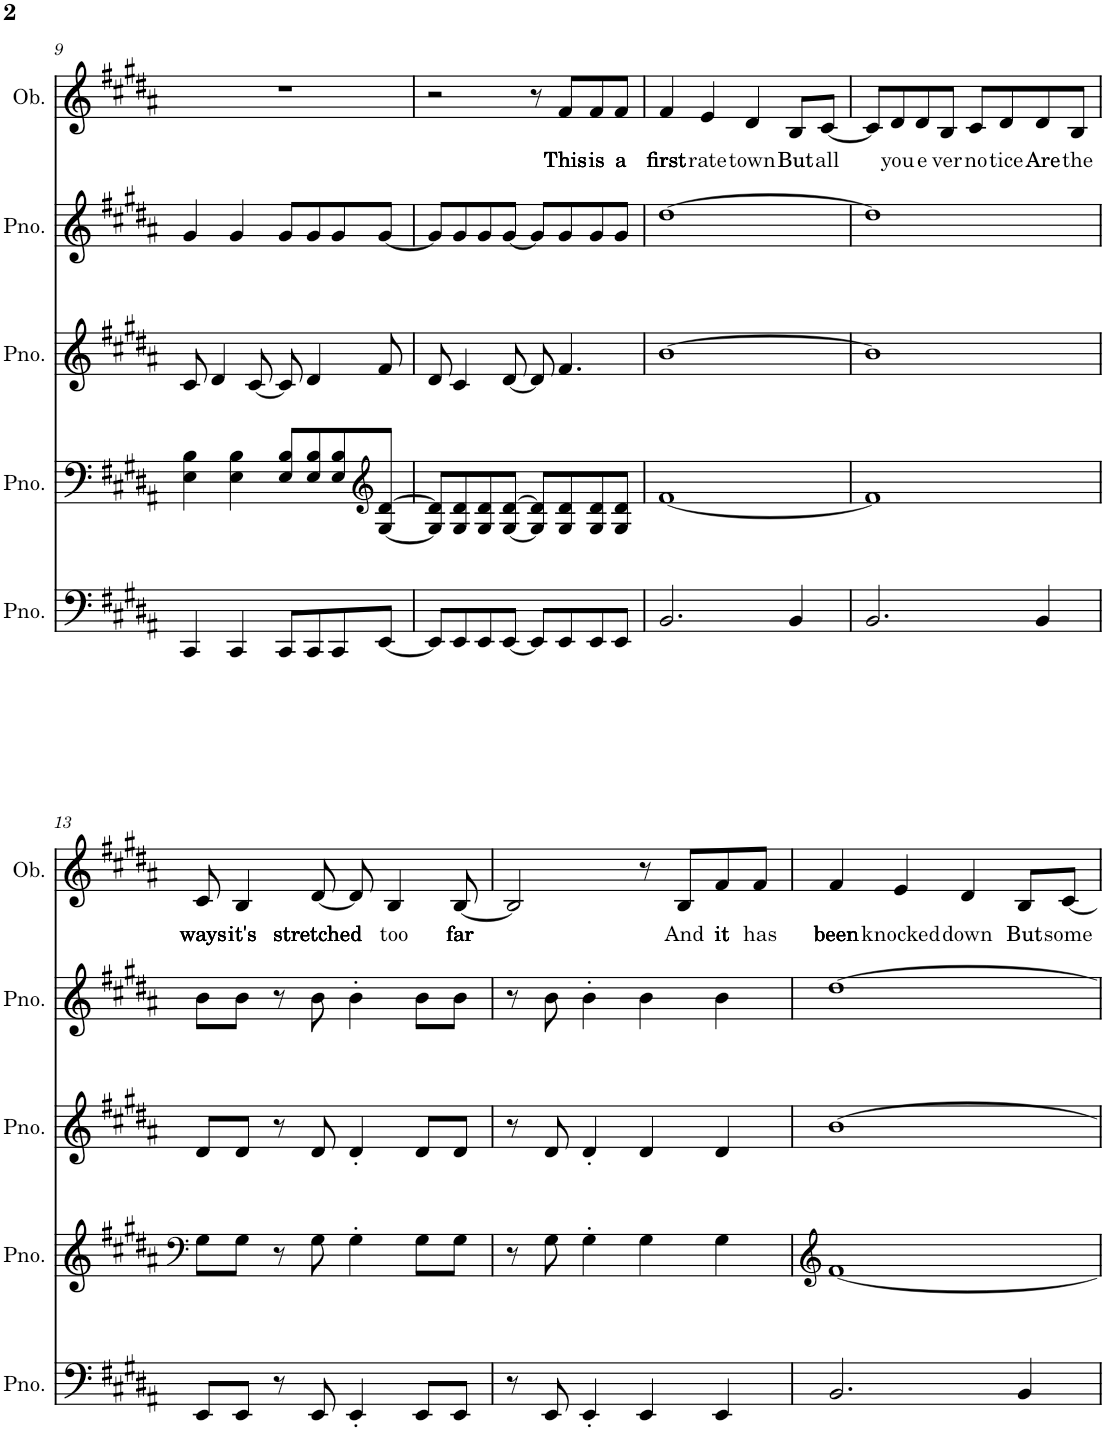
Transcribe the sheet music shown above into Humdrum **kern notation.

**kern	**kern	**kern	**kern	**kern	**text
*part5	*part4	*part3	*part2	*part1	*part1
*staff5	*staff4	*staff3	*staff2	*staff1	*staff1
*I"Piano, :bassMusic	*I"Piano, :tenorVoice	*I"Piano, :altoMusic	*I"Piano, :sopranoVoice	*I"Oboe, :soloVoice	*
*I'Pno.	*I'Pno.	*I'Pno.	*I'Pno.	*I'Ob.	*
!!LO:PB:g=z
*clefF4	*clefF4	*clefG2	*clefG2	*clefG2	*
*k[f#c#g#d#a#]	*k[f#c#g#d#a#]	*k[f#c#g#d#a#]	*k[f#c#g#d#a#]	*k[f#c#g#d#a#]	*
*M4/4	*M4/4	*M4/4	*M4/4	*M4/4	*
=9	=9	=9	=9	=9	=9
4CC#/	4E\ 4B\	8c#/	4g#/	1r	.
.	.	4d#/	.	.	.
4CC#/	4E\ 4B\	.	4g#/	.	.
.	.	[8c#/	.	.	.
8CC#/L	8E/ 8B/L	8c#/]	8g#/L	.	.
8CC#/	8E/ 8B/	4d#/	8g#/	.	.
8CC#/	8E/ 8B/	.	8g#/	.	.
*	*clefG2	*	*	*	*
[8EE/J	[8G#/ [8d#/J	8f#/	[8g#/J	.	.
=10	=10	=10	=10	=10	=10
8EE/L]	8G#/] 8d#/]L	8d#/	8g#/L]	2r	.
8EE/	8G#/ 8d#/	4c#/	8g#/	.	.
8EE/	8G#/ 8d#/	.	8g#/	.	.
[8EE/J	[8G#/ [8d#/J	[8d#/	[8g#/J	.	.
8EE/L]	8G#/] 8d#/]L	8d#/]	8g#/L]	8r	.
!	!	!	!	!	!LO:LY:b
8EE/	8G#/ 8d#/	4.f#/	8g#/	8f#/L	This
!	!	!	!	!	!LO:LY:b
8EE/	8G#/ 8d#/	.	8g#/	8f#/	is
!	!	!	!	!	!LO:LY:b
8EE/J	8G#/ 8d#/J	.	8g#/J	8f#/J	a
=11	=11	=11	=11	=11	=11
!	!	!	!	!	!LO:LY:b
2.BB/	[1f#	[1b	[1dd#	4f#/	first
!	!	!	!	!	!LO:LY:b
.	.	.	.	4e/	rate
!	!	!	!	!	!LO:LY:b
.	.	.	.	4d#/	town
!	!	!	!	!	!LO:LY:b
4BB/	.	.	.	8B/L	But
!	!	!	!	!	!LO:LY:b
.	.	.	.	[8c#/J	all
=12	=12	=12	=12	=12	=12
2.BB/	1f#]	1b]	1dd#]	8c#/L]	.
!	!	!	!	!	!LO:LY:b
.	.	.	.	8d#/	you
!	!	!	!	!	!LO:LY:b
.	.	.	.	8d#/	e
!	!	!	!	!	!LO:LY:b
.	.	.	.	8B/J	ver
!	!	!	!	!	!LO:LY:b
.	.	.	.	8c#/L	no
!	!	!	!	!	!LO:LY:b
.	.	.	.	8d#/	tice
!	!	!	!	!	!LO:LY:b
4BB/	.	.	.	8d#/	Are
!	!	!	!	!	!LO:LY:b
.	.	.	.	8B/J	the
!!LO:LB:g=z
=13	=13	=13	=13	=13	=13
*	*clefF4	*	*	*	*
!	!	!	!	!	!LO:LY:b
8EE/L	8G#\L	8d#/L	8b\L	8c#/	ways
!	!	!	!	!	!LO:LY:b
8EE/J	8G#\J	8d#/J	8b\J	4B/	it's
8r	8r	8r	8r	.	.
!	!	!	!	!	!LO:LY:b
8EE/	8G#\	8d#/	8b\	[8d#/	stretched
4EE'/	4G#'\	4d#'/	4b'\	8d#/]	.
!	!	!	!	!	!LO:LY:b
.	.	.	.	4B/	too
8EE/L	8G#\L	8d#/L	8b\L	.	.
!	!	!	!	!	!LO:LY:b
8EE/J	8G#\J	8d#/J	8b\J	[8B/	far
=14	=14	=14	=14	=14	=14
8r	8r	8r	8r	2B/]	.
8EE/	8G#\	8d#/	8b\	.	.
4EE'/	4G#'\	4d#'/	4b'\	.	.
4EE/	4G#\	4d#/	4b\	8r	.
!	!	!	!	!	!LO:LY:b
.	.	.	.	8B/L	And
!	!	!	!	!	!LO:LY:b
4EE/	4G#\	4d#/	4b\	8f#/	it
!	!	!	!	!	!LO:LY:b
.	.	.	.	8f#/J	has
=15	=15	=15	=15	=15	=15
*	*clefG2	*	*	*	*
!	!	!	!	!	!LO:LY:b
2.BB/	[1f#	[1b	[1dd#	4f#/	been
!	!	!	!	!	!LO:LY:b
.	.	.	.	4e/	knocked
!	!	!	!	!	!LO:LY:b
.	.	.	.	4d#/	down
!	!	!	!	!	!LO:LY:b
4BB/	.	.	.	8B/L	But
!	!	!	!	!	!LO:LY:b
.	.	.	.	[8c#/J	some
=	=	=	=	=	=
*-	*-	*-	*-	*-	*-
